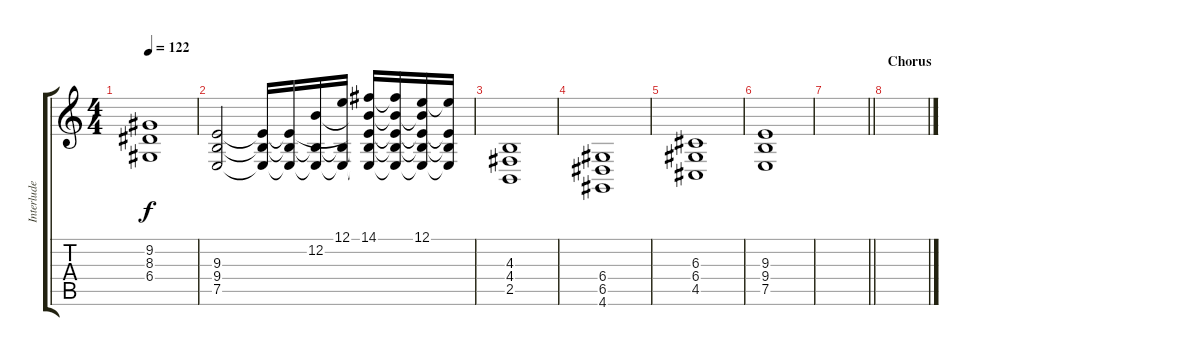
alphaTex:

\track ("Interlude - Piano" "Interlude ") {instrument acousticgrandpiano}
\staff {score tabs}
\tuning (E4 B3 G3 D3 A2 E2) {hide}
\ts (4 4)
\tempo 122
\clef g2
\ks c
(9.2 8.3 6.4).1{dy f} |
(9.3 9.4 7.5).2 (9.3{t} 9.4{t} 7.5{t}).16 (9.3{t} 9.4{t} 7.5{t}).16 (12.2 9.4{t} 7.5{t}).16 (12.1 9.4{t} 7.5{t}).16 (14.1 12.2{t} 9.3{t} 9.4{t} 7.5{t}).16 (14.1{t} 12.2{t} 9.3{t} 9.4{t} 7.5{t}).16 (12.1 12.2{t} 9.3{t} 9.4{t} 7.5{t}).16 (12.1{t} 9.3{t} 9.4{t} 7.5{t}).16 |
(4.3 4.4 2.5).1 |
(6.4 6.5 4.6).1 |
(6.3 6.4 4.5).1 |
(9.3 9.4 7.5).1 |
\barLineRight lightlight
|
\section ("" "Chorus")
